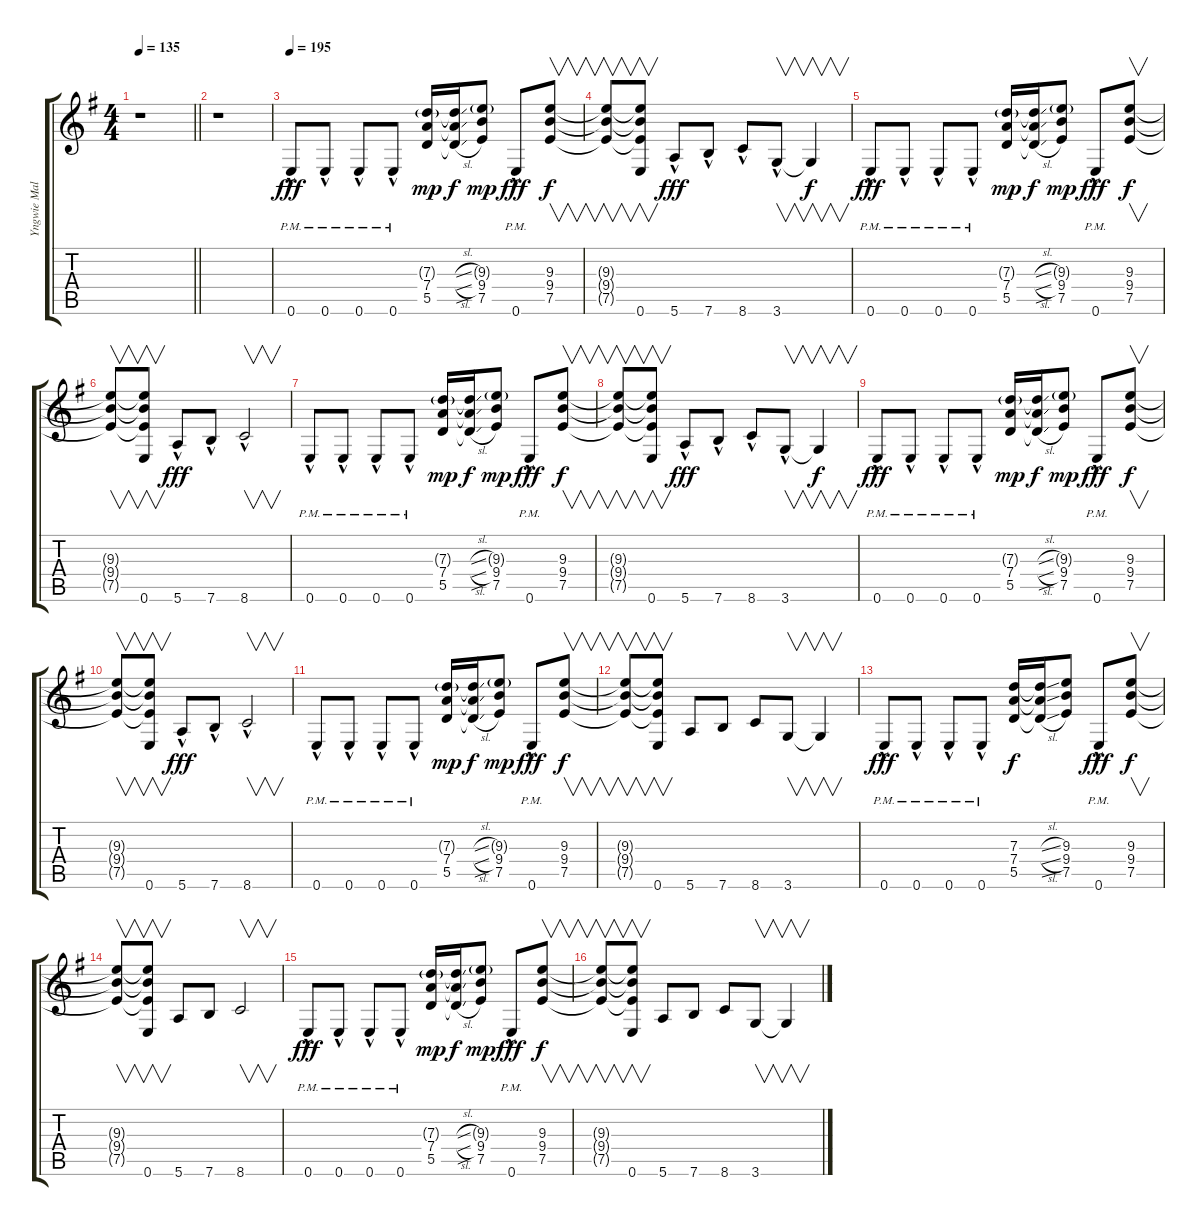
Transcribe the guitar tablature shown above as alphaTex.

\track ("Yngwie Malmsteen-4" "Yngwie Mal") {instrument overdrivenguitar}
\staff {score tabs}
\tuning (E4 B3 G3 D3 A2 E2) {hide}
\ts (4 4)
\tempo 135
\clef g2
\barLineRight lightlight
\ks g
r.1{dy fff} |
r.1 |
\tempo 195
0.6{hac pm}.8 0.6{hac pm}.8 0.6{hac pm}.8 0.6{hac pm}.8 (7.3{g} 7.4 5.5).16{dy mp} (7.3{sl t} 7.4{sl t} 5.5{sl t}).16{dy f} (9.3{g} 9.4 7.5).8{dy mp} 0.6{hac pm}.8{dy fff} (9.3 9.4 7.5).8{v dy f} |
(9.3{t} 9.4{t} 7.5{t}).8{v} (9.3{t} 9.4{t} 7.5{t} 0.6).8{v} 5.6{hac}.8{dy fff} 7.6{hac}.8 8.6{hac}.8 3.6{hac}.8{v} 3.6{t}.4{v dy f} |
0.6{hac pm}.8{dy fff} 0.6{hac pm}.8 0.6{hac pm}.8 0.6{hac pm}.8 (7.3{g} 7.4 5.5).16{dy mp} (7.3{sl t} 7.4{sl t} 5.5{sl t}).16{dy f} (9.3{g} 9.4 7.5).8{dy mp} 0.6{hac pm}.8{dy fff} (9.3 9.4 7.5).8{v dy f} |
(9.3{t} 9.4{t} 7.5{t}).8{v} (9.3{t} 9.4{t} 7.5{t} 0.6).8{v} 5.6{hac}.8{dy fff} 7.6{hac}.8 8.6{hac}.2{v} |
0.6{hac pm}.8 0.6{hac pm}.8 0.6{hac pm}.8 0.6{hac pm}.8 (7.3{g} 7.4 5.5).16{dy mp} (7.3{sl t} 7.4{sl t} 5.5{sl t}).16{dy f} (9.3{g} 9.4 7.5).8{dy mp} 0.6{hac pm}.8{dy fff} (9.3 9.4 7.5).8{v dy f} |
(9.3{t} 9.4{t} 7.5{t}).8{v} (9.3{t} 9.4{t} 7.5{t} 0.6).8{v} 5.6{hac}.8{dy fff} 7.6{hac}.8 8.6{hac}.8 3.6{hac}.8{v} 3.6{t}.4{v dy f} |
0.6{hac pm}.8{dy fff} 0.6{hac pm}.8 0.6{hac pm}.8 0.6{hac pm}.8 (7.3{g} 7.4 5.5).16{dy mp} (7.3{sl t} 7.4{sl t} 5.5{sl t}).16{dy f} (9.3{g} 9.4 7.5).8{dy mp} 0.6{hac pm}.8{dy fff} (9.3 9.4 7.5).8{v dy f} |
(9.3{t} 9.4{t} 7.5{t}).8{v} (9.3{t} 9.4{t} 7.5{t} 0.6).8{v} 5.6{hac}.8{dy fff} 7.6{hac}.8 8.6{hac}.2{v} |
0.6{hac pm}.8 0.6{hac pm}.8 0.6{hac pm}.8 0.6{hac pm}.8 (7.3{g} 7.4 5.5).16{dy mp} (7.3{sl t} 7.4{sl t} 5.5{sl t}).16{dy f} (9.3{g} 9.4 7.5).8{dy mp} 0.6{hac pm}.8{dy fff} (9.3 9.4 7.5).8{v dy f} |
(9.3{t} 9.4{t} 7.5{t}).8{v} (9.3{t} 9.4{t} 7.5{t} 0.6).8{v} 5.6.8 7.6.8 8.6.8 3.6.8{v} 3.6{t}.4{v} |
0.6{hac pm}.8{dy fff} 0.6{hac pm}.8 0.6{hac pm}.8 0.6{hac pm}.8 (7.3 7.4 5.5).16{dy f} (7.3{sl t} 7.4{sl t} 5.5{sl t}).16 (9.3 9.4 7.5).8 0.6{hac pm}.8{dy fff} (9.3 9.4 7.5).8{v dy f} |
(9.3{t} 9.4{t} 7.5{t}).8{v} (9.3{t} 9.4{t} 7.5{t} 0.6).8{v} 5.6.8 7.6.8 8.6.2{v} |
0.6{hac pm}.8{dy fff} 0.6{hac pm}.8 0.6{hac pm}.8 0.6{hac pm}.8 (7.3{g} 7.4 5.5).16{dy mp} (7.3{sl t} 7.4{sl t} 5.5{sl t}).16{dy f} (9.3{g} 9.4 7.5).8{dy mp} 0.6{hac pm}.8{dy fff} (9.3 9.4 7.5).8{v dy f} |
(9.3{t} 9.4{t} 7.5{t}).8{v} (9.3{t} 9.4{t} 7.5{t} 0.6).8{v} 5.6.8 7.6.8 8.6.8 3.6.8{v} 3.6{t}.4{v}
